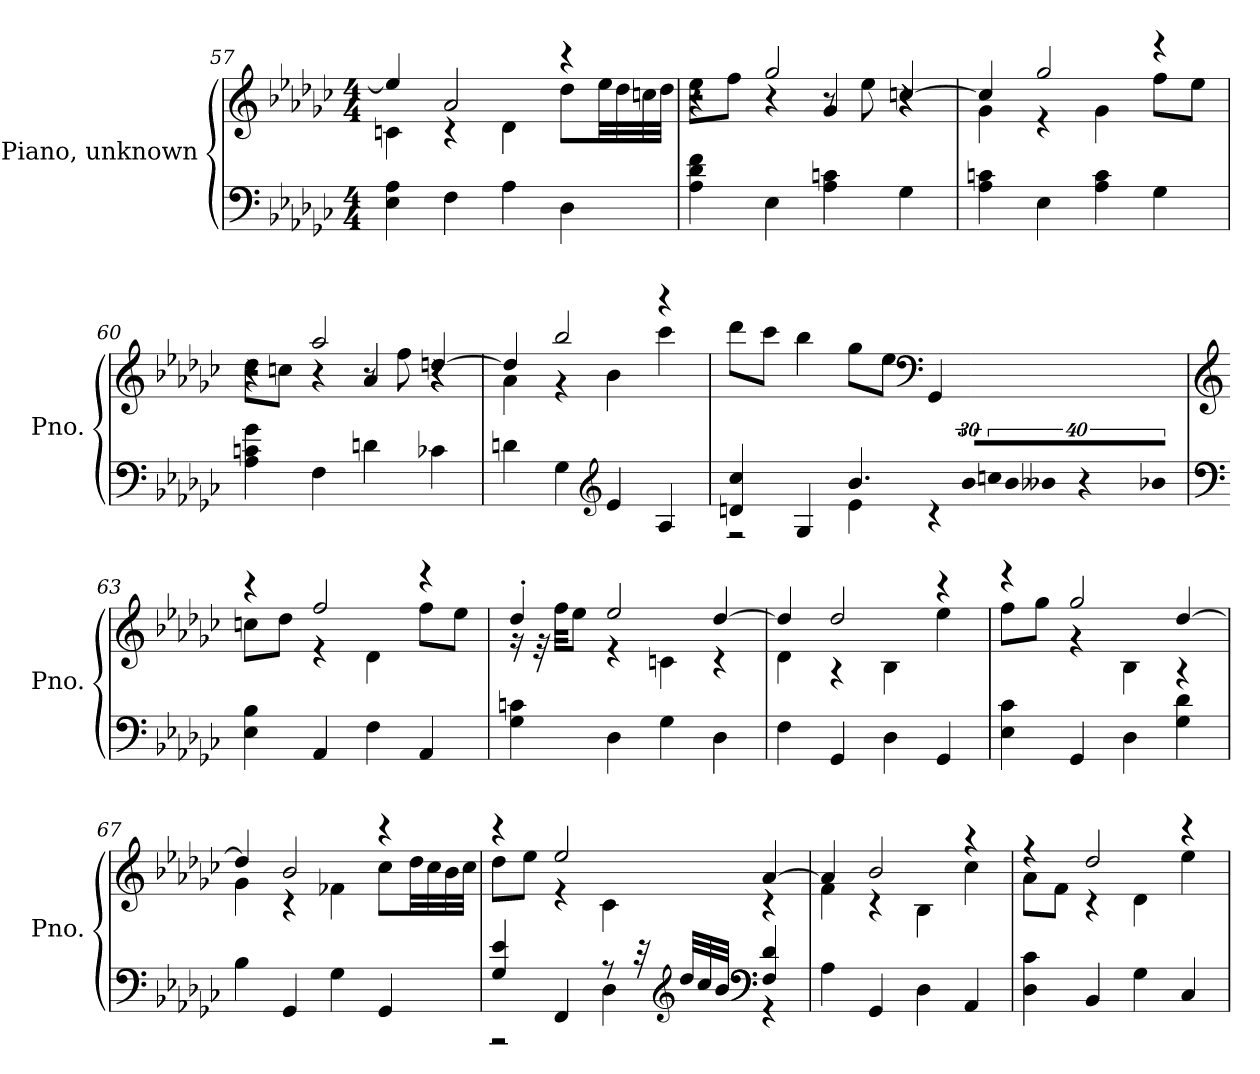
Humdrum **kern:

**kern	**kern
*part1	*part1
*staff2	*staff1
*I"Piano, unknown	*
*I'Pno.	*
!!LO:PB:g=z
*clefF4	*clefG2
*k[b-e-a-d-g-c-]	*k[b-e-a-d-g-c-]
*M4/4	*M4/4
=57	=57
*	*^
4E-\ 4A-\	4ee-/]	4cn\
4F\	2a-/	4r
4A-\	.	4d-\
4D-\	4r	8dd-\L
.	.	32ee-\LL
.	.	32dd-\
.	.	32ccn\
.	.	32dd-\JJJ
=58	=58	=58
*	*	*^
4A-\ 4d-\ 4f\	4r	8ee-\L	2r
.	.	8ff\J	.
4E-\	2gg-/	4r	.
4A-\ 4cn\	.	8r	4g-/
.	.	8ee-\	.
4G-\	[4ccn/	4r	4r
*	*	*v	*v
=59	=59	=59
4A-\ 4cn\	4cc/]	4g-\
4E-\	2gg-/	4r
4A-\ 4c\	.	4g-\
4G-\	4r	8ff\L
.	.	8ee-\J
=60	=60	=60
*	*	*^
4A-\ 4cn\ 4g-\	4r	8dd-\L	2r
.	.	8ccn\J	.
4F\	2aa-/	4r	.
4dn\	.	8r	4a-/
.	.	8ff\	.
4c-X\	[4ddn/	4r	4r
*	*	*v	*v
=61	=61	=61
4dn\	4dd/]	4a-\
4G-\	2bb-/	4r
*clefG2	*	*
4e-/	.	4b-\
4A-/	4r	4ccc-\
*	*v	*v
!!LO:LB:g=z
=62	=62
*^	*
4dn/ 4cc-/	2r	8ddd-\L
.	.	8ccc-\J
4G-/	.	4bb-\
4.b-/	4e-\	8gg-\L
.	.	8ee-\J
*	*	*clefF4
.	4r	4GG-/
!LO:N:vis=64	!	!
960%17b-/KLLL	.	.
!LO:N:vis=32	!	!
640%23ccn/	.	.
!LO:N:vis=64	!	!
960%17b-/L	.	.
!LO:N:vis=64	!	!
960%17b--X/JJJJ	.	.
!LO:N:vis=64	!	!
960%17r	.	.
1920ryy	.	.
!LO:N:vis=64	!	!
960%17b-X/	.	.
*v	*v	*
=63	=63
*clefF4	*clefG2
*	*^
4E-\ 4B-\	4r	8ccn\L
.	.	8dd-\J
4AA-/	2ff/	4r
4F\	.	4d-\
4AA-/	4r	8ff\L
.	.	8ee-\J
=64	=64	=64
4G-\ 4cn\	4dd-'/	16r
.	.	32r
.	.	32ff\KKL
.	.	8ee-\J
4D-\	2ee-/	4r
4G-\	.	4cn\
4D-\	[4dd-/	4r
=65	=65	=65
4F\	4dd-/]	4d-\
4GG-/	2dd-/	4r
4D-\	.	4B-\
4GG-/	4r	4ee-\
!!LO:LB:g=z	!!
=66	=66	=66
4E-\ 4c-\	4r	8ff\L
.	.	8gg-\J
4GG-/	2gg-/	4r
4D-\	.	4B-\
4G-\ 4d-\	[4dd-/	4r
=67	=67	=67
4B-\	4dd-/]	4g-\
4GG-/	2b-/	4r
4G-\	.	4f-X\
4GG-/	4r	8cc-\L
.	.	32dd-\LL
.	.	32cc-\
.	.	32b-\
.	.	32cc-\JJJ
=68	=68	=68
*^	*	*
4G-/ 4e-/	2r	4r	8dd-\L
.	.	.	8ee-\J
4FF/	.	2ee-/	4r
8r	4D-\	.	4c-\
32r	.	.	.
*clefG2	*	*	*
32dd-/LLL	.	.	.
32cc-/	.	.	.
32b-/JJJ	.	.	.
*clefF4	*	*	*
4F/ 4d-/	4r	[4a-/	4r
*v	*v	*	*
=69	=69	=69
4A-\	4a-/]	4f\
4GG-/	2b-/	4r
4D-\	.	4B-\
4AA-/	4r	4cc-\
=70	=70	=70
4D-\ 4c-\	4r	8a-\L
.	.	8f\J
4BB-/	2dd-/	4r
4G-\	.	4d-\
4C-/	4r	4ee-\
*	*v	*v
=	=
*-	*-
